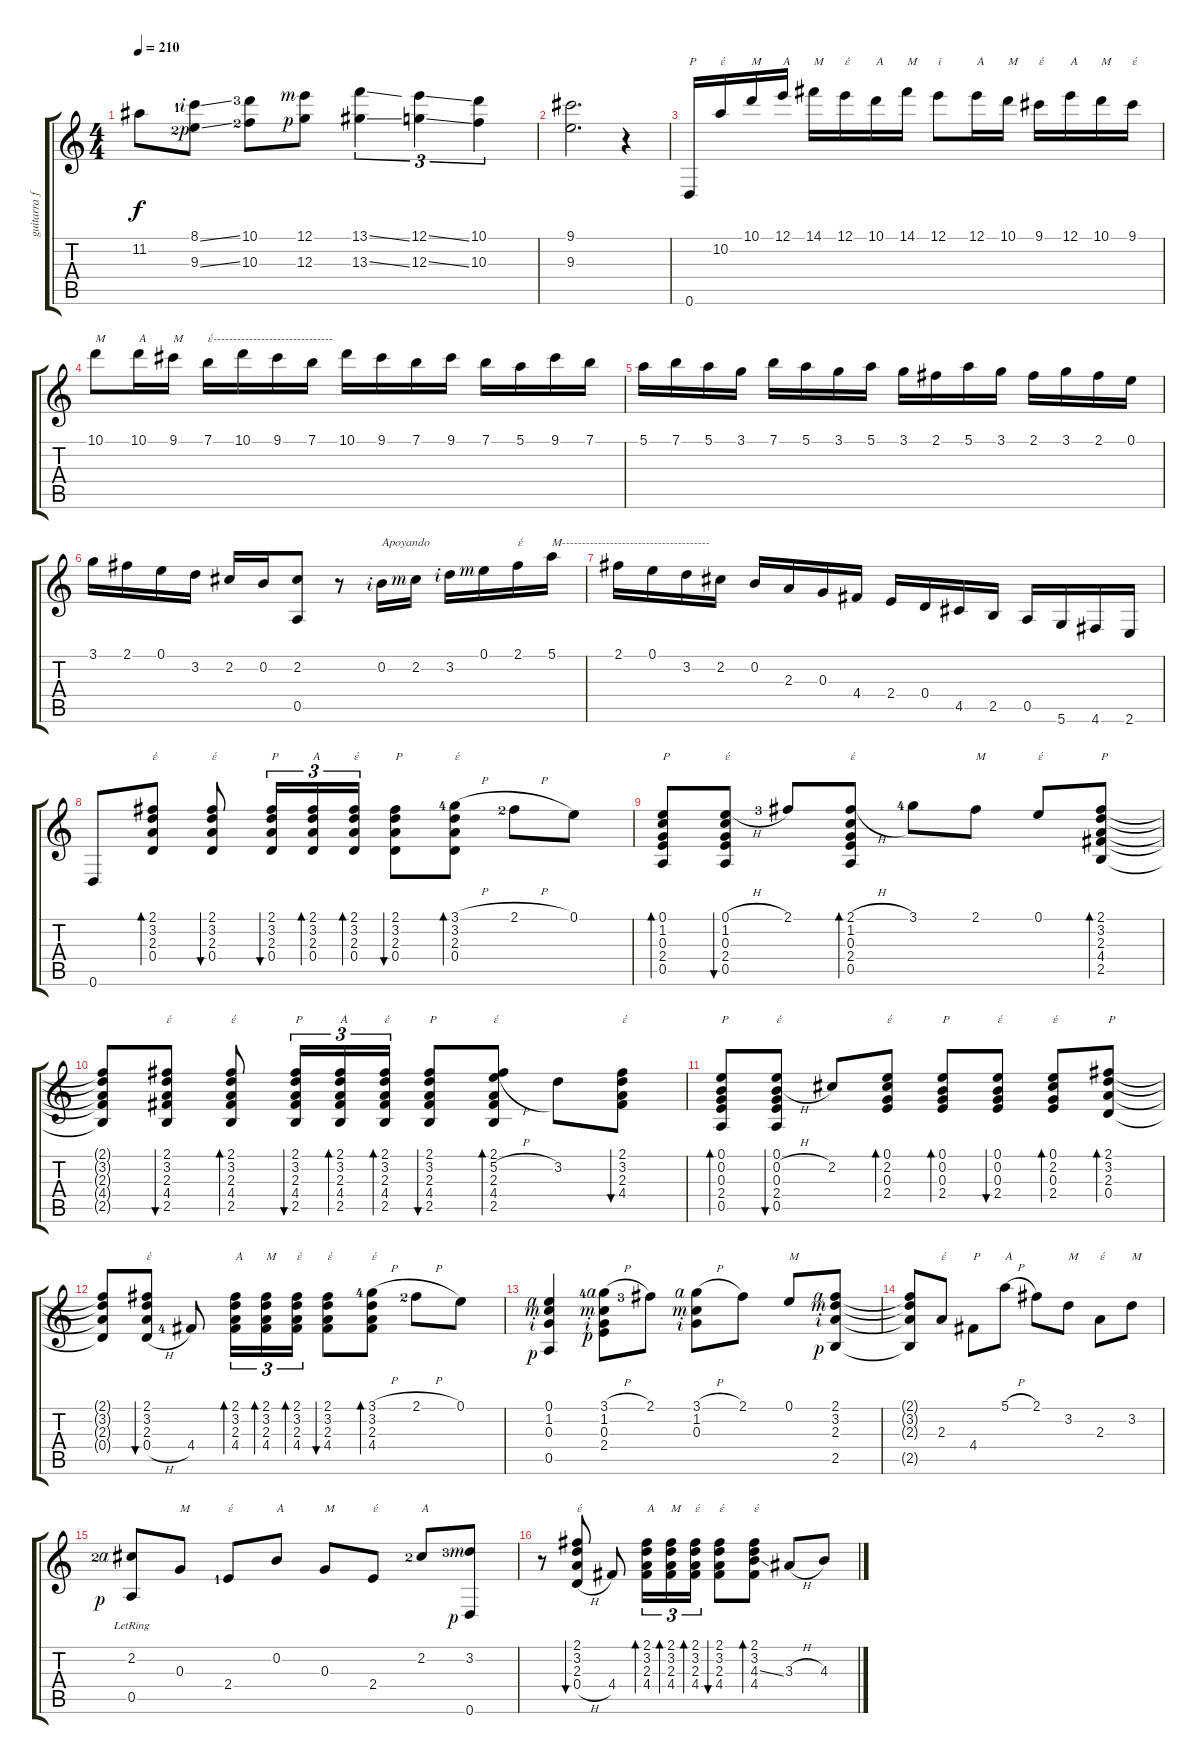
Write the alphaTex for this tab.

\track ("guitarra flamenca" "guitarra f") {instrument acousticguitarnylon}
\staff {score tabs}
\tuning (E4 B3 G3 D3 A2 D2) {hide}
\ts (4 4)
\tempo 210
\clef g2
\ks c
11.2.8{dy f} (8.1{ss lf 2 rf 2} 9.3{ss lf 3 rf 1}).8 (10.1{lf 4} 10.3{lf 3}).8 (12.1{rf 3} 12.3{rf 1}).8 (13.1{ss} 13.3{ss}).4{tu (3 2)} (12.1{ss} 12.3{ss}).4{tu (3 2)} (10.1 10.3).4{tu (3 2)} |
(9.1 9.3).2{d} r.4 |
0.6.16{txt "P"} 10.2.16{txt "έ"} 10.1.16{txt "M"} 12.1.16{txt "A"} 14.1.16{txt "M"} 12.1.16{txt "έ"} 10.1.16{txt "A"} 14.1.16{txt "M"} 12.1.8{txt "i"} 12.1.16{txt "A"} 10.1.16{txt "M"} 9.1.16{txt "έ"} 12.1.16{txt "A"} 10.1.16{txt "M"} 9.1.16{txt "έ"} |
10.1.8{txt "M"} 10.1.16{txt "A"} 9.1.16{txt "M"} 7.1.16{txt "έ------------------------------"} 10.1.16 9.1.16 7.1.16 10.1.16 9.1.16 7.1.16 9.1.16 7.1.16 5.1.16 9.1.16 7.1.16 |
5.1.16 7.1.16 5.1.16 3.1.16 7.1.16 5.1.16 3.1.16 5.1.16 3.1.16 2.1.16 5.1.16 3.1.16 2.1.16 3.1.16 2.1.16 0.1.16 |
3.1.16 2.1.16 0.1.16 3.2.16 2.2.16 0.2.16 (2.2 0.5).8 r.8 0.2{rf 2}.16{txt "Apoyando"} 2.2{rf 3}.16 3.2{rf 2}.16 0.1{rf 3}.16 2.1.16{txt "έ"} 5.1.16{txt "M-------------------------------------"} |
2.1.16 0.1.16 3.2.16 2.2.16 0.2.16 2.3.16 0.3.16 4.4.16 2.4.16 0.4.16 4.5.16 2.5.16 0.5.16 5.6.16 4.6.16 2.6.16 |
0.6.8 (2.1 3.2 2.3 0.4).8{bd 120 txt "έ"} (2.1 3.2 2.3 0.4).8{bu 120 txt "έ"} (2.1 3.2 2.3 0.4).16{tu (3 2) bu 120 txt "P"} (2.1 3.2 2.3 0.4).16{tu (3 2) bd 120 txt "A"} (2.1 3.2 2.3 0.4).16{tu (3 2) bd 120 txt "έ"} (2.1 3.2 2.3 0.4).8{bu 120 txt "P"} (3.1{h lf 5} 3.2 2.3 0.4).8{bd 120 txt "έ"} 2.1{h lf 3}.8 0.1.8 |
(0.1 1.2 0.3 2.4 0.5).8{bd 120 txt "P"} (0.1{h} 1.2 0.3 2.4 0.5).8{bu 120 txt "έ"} 2.1{lf 4}.8 (2.1{h} 1.2 0.3 2.4 0.5).8{bd 120 txt "έ"} 3.1{lf 5}.8 2.1.8{txt "M"} 0.1.8{txt "έ"} (2.1 3.2 2.3 4.4 2.5).8{bd 120 txt "P"} |
(2.1{t} 3.2{t} 2.3{t} 4.4{t} 2.5{t}).8 (2.1 3.2 2.3 4.4 2.5).8{bu 120 txt "έ"} (2.1 3.2 2.3 4.4 2.5).8{bd 120 txt "έ"} (2.1 3.2 2.3 4.4 2.5).16{tu (3 2) bu 120 txt "P"} (2.1 3.2 2.3 4.4 2.5).16{tu (3 2) bd 120 txt "A"} (2.1 3.2 2.3 4.4 2.5).16{tu (3 2) bd 120 txt "έ"} (2.1 3.2 2.3 4.4 2.5).8{bu 120 txt "P"} (2.1 5.2{h} 2.3 4.4 2.5).8{bd 120 txt "έ"} 3.2.8 (2.1 3.2 2.3 4.4).8{bu 120 txt "έ"} |
(0.1 0.2 0.3 2.4 0.5).8{bd 120 txt "P"} (0.1 0.2{h} 0.3 2.4 0.5).8{bu 120 txt "έ"} 2.2.8 (0.1 2.2 0.3 2.4).8{bd 120 txt "έ"} (0.1 0.2 0.3 2.4).8{bd 120 txt "P"} (0.1 0.2 0.3 2.4).8{bu 120 txt "έ"} (0.1 2.2 0.3 2.4).8{bd 120 txt "έ"} (2.1 3.2 2.3 0.4).8{bd 120 txt "P"} |
(2.1{t} 3.2{t} 2.3{t} 0.4{t}).8 (2.1 3.2 2.3 0.4{h}).8{bu 120 txt "έ"} 4.4{lf 5}.8 (2.1 3.2 2.3 4.4).16{tu (3 2) bd 120 txt "A"} (2.1 3.2 2.3 4.4).16{tu (3 2) bd 120 txt "M"} (2.1 3.2 2.3 4.4).16{tu (3 2) bd 120 txt "έ"} (2.1 3.2 2.3 4.4).8{bu 120 txt "έ"} (3.1{h lf 5} 3.2 2.3 4.4).8{bd 120 txt "έ"} 2.1{h lf 3}.8 0.1.8 |
(0.1{rf 4} 1.2{rf 3} 0.3{rf 2} 0.5{rf 1}).4 (3.1{h lf 5 rf 4} 1.2{rf 3} 0.3{rf 2} 2.4{rf 1}).8 2.1{lf 4}.8 (3.1{h rf 4} 1.2{rf 3} 0.3{rf 2}).8 2.1.8 0.1.8{txt "M"} (2.1{rf 4} 3.2{rf 3} 2.3{rf 2} 2.5{rf 1}).8 |
(2.1{t} 3.2{t} 2.3{t} 2.5{t}).8 2.3.8{txt "έ"} 4.4.8{txt "P"} 5.1{h}.8{txt "A"} 2.1.8 3.2.8{txt "M"} 2.3.8{txt "έ"} 3.2.8{txt "M"} |
(2.2{lf 3 rf 4} 0.5{lr rf 1}).8 0.3.8{txt "M"} 2.4{lf 2}.8{txt "έ"} 0.2.8{txt "A"} 0.3.8{txt "M"} 2.4.8{txt "έ"} 2.2{lf 3}.8{txt "A"} (3.2{lf 4 rf 3} 0.6{rf 1}).8 |
r.8 (2.1 3.2 2.3 0.4{h}).8{bu 120 txt "έ"} 4.4.8 (2.1 3.2 2.3 4.4).16{tu (3 2) bd 120 txt "A"} (2.1 3.2 2.3 4.4).16{tu (3 2) bd 120 txt "M"} (2.1 3.2 2.3 4.4).16{tu (3 2) bd 120 txt "έ"} (2.1 3.2 2.3 4.4).8{bu 120 txt "έ"} (2.1 3.2 4.3{ss} 4.4).8{bd 120 txt "έ"} 3.3{h}.8 4.3.8
